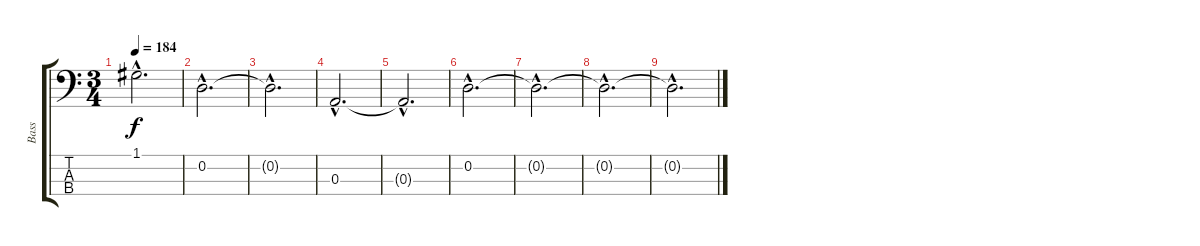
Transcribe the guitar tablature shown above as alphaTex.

\track ("Bass" "Bass") {instrument electricbassfinger}
\staff {score tabs}
\tuning (G2 D2 A1 E1) {hide}
\ts (3 4)
\tempo 184
\clef f4
\ks c
1.1{hac t}.2{d dy f} |
0.2{hac}.2{d} |
0.2{hac t}.2{d} |
0.3{hac}.2{d} |
0.3{hac t}.2{d} |
0.2{hac}.2{d} |
0.2{hac t}.2{d} |
0.2{hac t}.2{d} |
0.2{hac t}.2{d}
